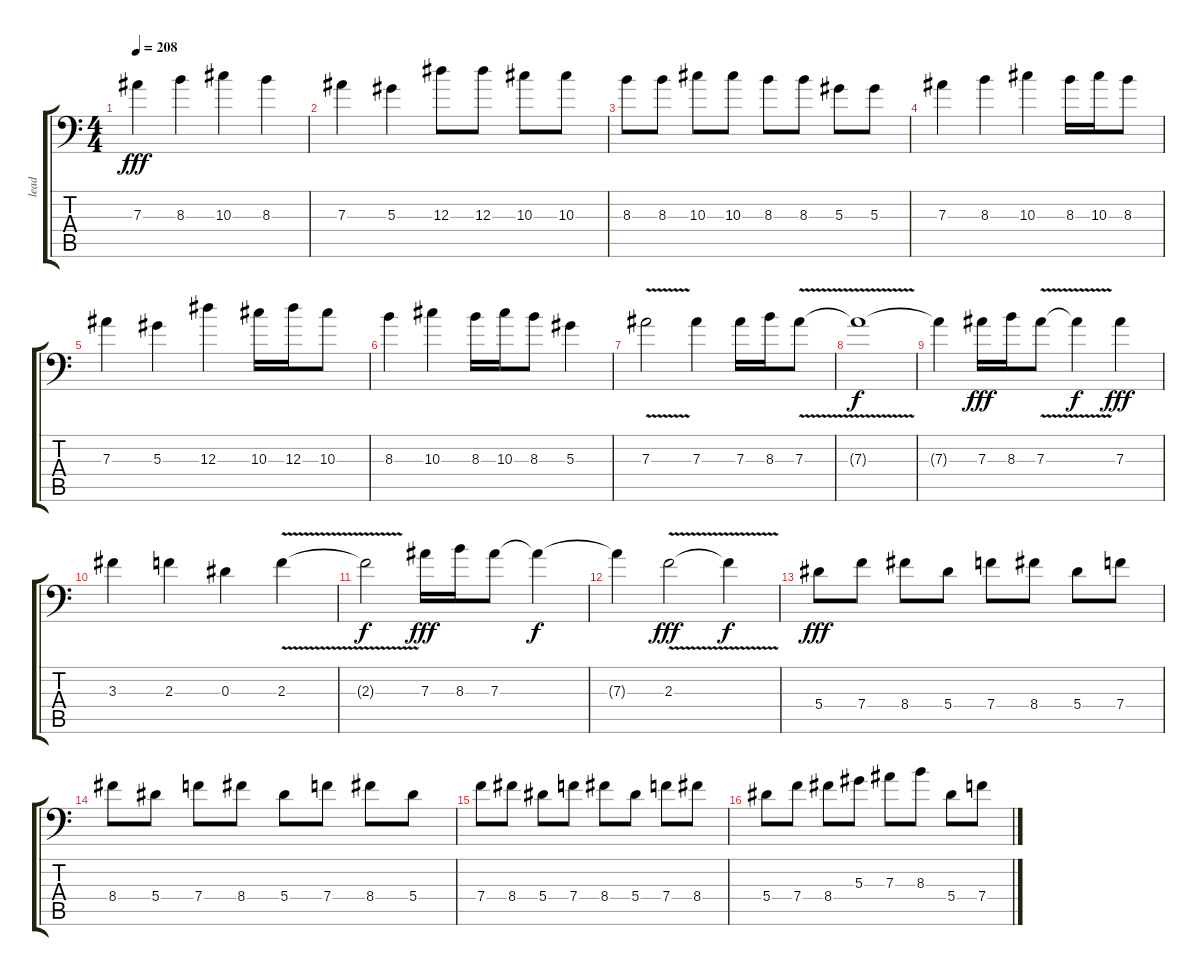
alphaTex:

\track ("lead" "lead") {instrument distortionguitar}
\staff {score tabs}
\tuning (C4 G3 Eb3 Bb2 F2 Bb1) {hide}
\ts (4 4)
\tempo 208
\clef f4
\ks c
7.3.4{dy fff} 8.3.4 10.3.4 8.3.4 |
7.3.4 5.3.4 12.3.8 12.3.8 10.3.8 10.3.8 |
8.3.8 8.3.8 10.3.8 10.3.8 8.3.8 8.3.8 5.3.8 5.3.8 |
7.3.4 8.3.4 10.3.4 8.3.16 10.3.16 8.3.8 |
7.3.4 5.3.4 12.3.4 10.3.16 12.3.16 10.3.8 |
8.3.4 10.3.4 8.3.16 10.3.16 8.3.8 5.3.4 |
7.3{v}.2 7.3.4 7.3.16 8.3.16 7.3{v}.8 |
7.3{t}.1{dy f} |
7.3{t}.4 7.3.16{dy fff} 8.3.16 7.3{v}.8 7.3{t}.4{dy f} 7.3.4{dy fff} |
3.3.4 2.3.4 0.3.4 2.3{v}.4 |
2.3{t}.2{dy f} 7.3.16{dy fff} 8.3.16 7.3.8 7.3{t}.4{dy f} |
7.3{t}.4 2.3{v}.2{dy fff} 2.3{t}.4{dy f} |
5.4.8{dy fff} 7.4.8 8.4.8 5.4.8 7.4.8 8.4.8 5.4.8 7.4.8 |
8.4.8 5.4.8 7.4.8 8.4.8 5.4.8 7.4.8 8.4.8 5.4.8 |
7.4.8 8.4.8 5.4.8 7.4.8 8.4.8 5.4.8 7.4.8 8.4.8 |
5.4.8 7.4.8 8.4.8 5.3.8 7.3.8 8.3.8 5.4.8 7.4.8
